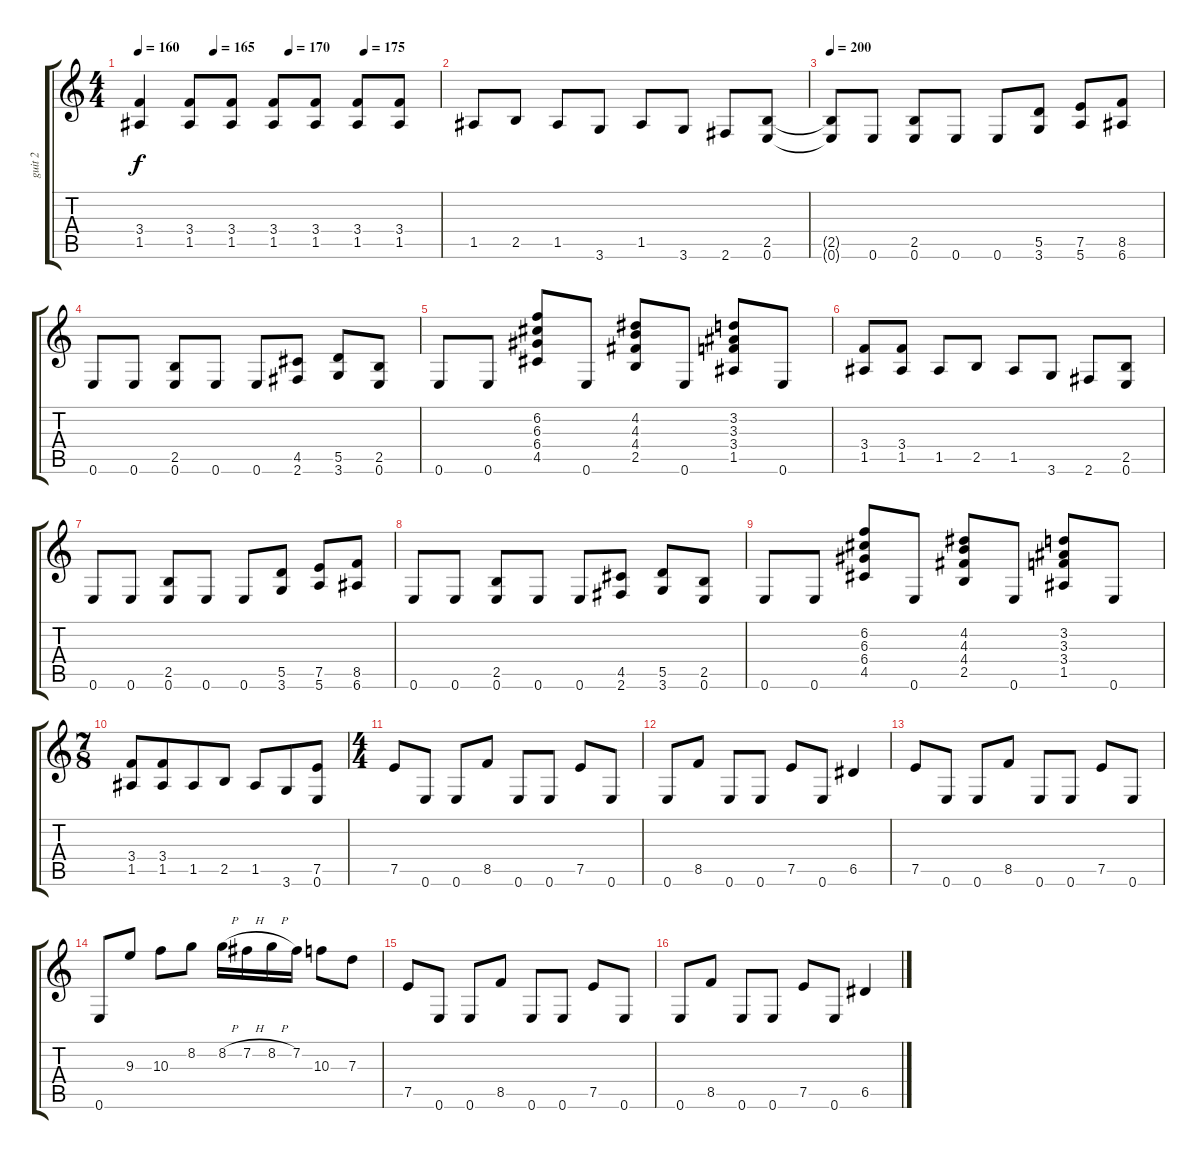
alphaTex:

\track ("guit 2" "guit 2") {instrument distortionguitar}
\staff {score tabs}
\tuning (E4 B3 G3 D3 A2 E2) {hide}
\ts (4 4)
\tempo 160
\tempo (165 0.25)
\tempo (170 0.5)
\tempo (175 0.75)
\clef g2
\ks c
(3.4 1.5).4{dy f} (3.4 1.5).8 (3.4 1.5).8 (3.4 1.5).8 (3.4 1.5).8 (3.4 1.5).8 (3.4 1.5).8 |
1.5.8 2.5.8 1.5.8 3.6.8 1.5.8 3.6.8 2.6.8 (2.5 0.6).8 |
\tempo 200
(2.5{t} 0.6{t}).8 0.6.8 (2.5 0.6).8 0.6.8 0.6.8 (5.5 3.6).8 (7.5 5.6).8 (8.5 6.6).8 |
0.6.8 0.6.8 (2.5 0.6).8 0.6.8 0.6.8 (4.5 2.6).8 (5.5 3.6).8 (2.5 0.6).8 |
0.6.8 0.6.8 (6.2 6.3 6.4 4.5).8 0.6.8 (4.2 4.3 4.4 2.5).8 0.6.8 (3.2 3.3 3.4 1.5).8 0.6.8 |
(3.4 1.5).8 (3.4 1.5).8 1.5.8 2.5.8 1.5.8 3.6.8 2.6.8 (2.5 0.6).8 |
0.6.8 0.6.8 (2.5 0.6).8 0.6.8 0.6.8 (5.5 3.6).8 (7.5 5.6).8 (8.5 6.6).8 |
0.6.8 0.6.8 (2.5 0.6).8 0.6.8 0.6.8 (4.5 2.6).8 (5.5 3.6).8 (2.5 0.6).8 |
0.6.8 0.6.8 (6.2 6.3 6.4 4.5).8 0.6.8 (4.2 4.3 4.4 2.5).8 0.6.8 (3.2 3.3 3.4 1.5).8 0.6.8 |
\ts (7 8)
(3.4 1.5).8 (3.4 1.5).8 1.5.8 2.5.8 1.5.8 3.6.8 (7.5 0.6).8 |
\ts (4 4)
7.5.8 0.6.8 0.6.8 8.5.8 0.6.8 0.6.8 7.5.8 0.6.8 |
0.6.8 8.5.8 0.6.8 0.6.8 7.5.8 0.6.8 6.5.4 |
7.5.8 0.6.8 0.6.8 8.5.8 0.6.8 0.6.8 7.5.8 0.6.8 |
0.6.8 9.3.8 10.3.8 8.2.8 8.2{h}.16 7.2{h}.16 8.2{h}.16 7.2.16 10.3.8 7.3.8 |
7.5.8 0.6.8 0.6.8 8.5.8 0.6.8 0.6.8 7.5.8 0.6.8 |
0.6.8 8.5.8 0.6.8 0.6.8 7.5.8 0.6.8 6.5.4
